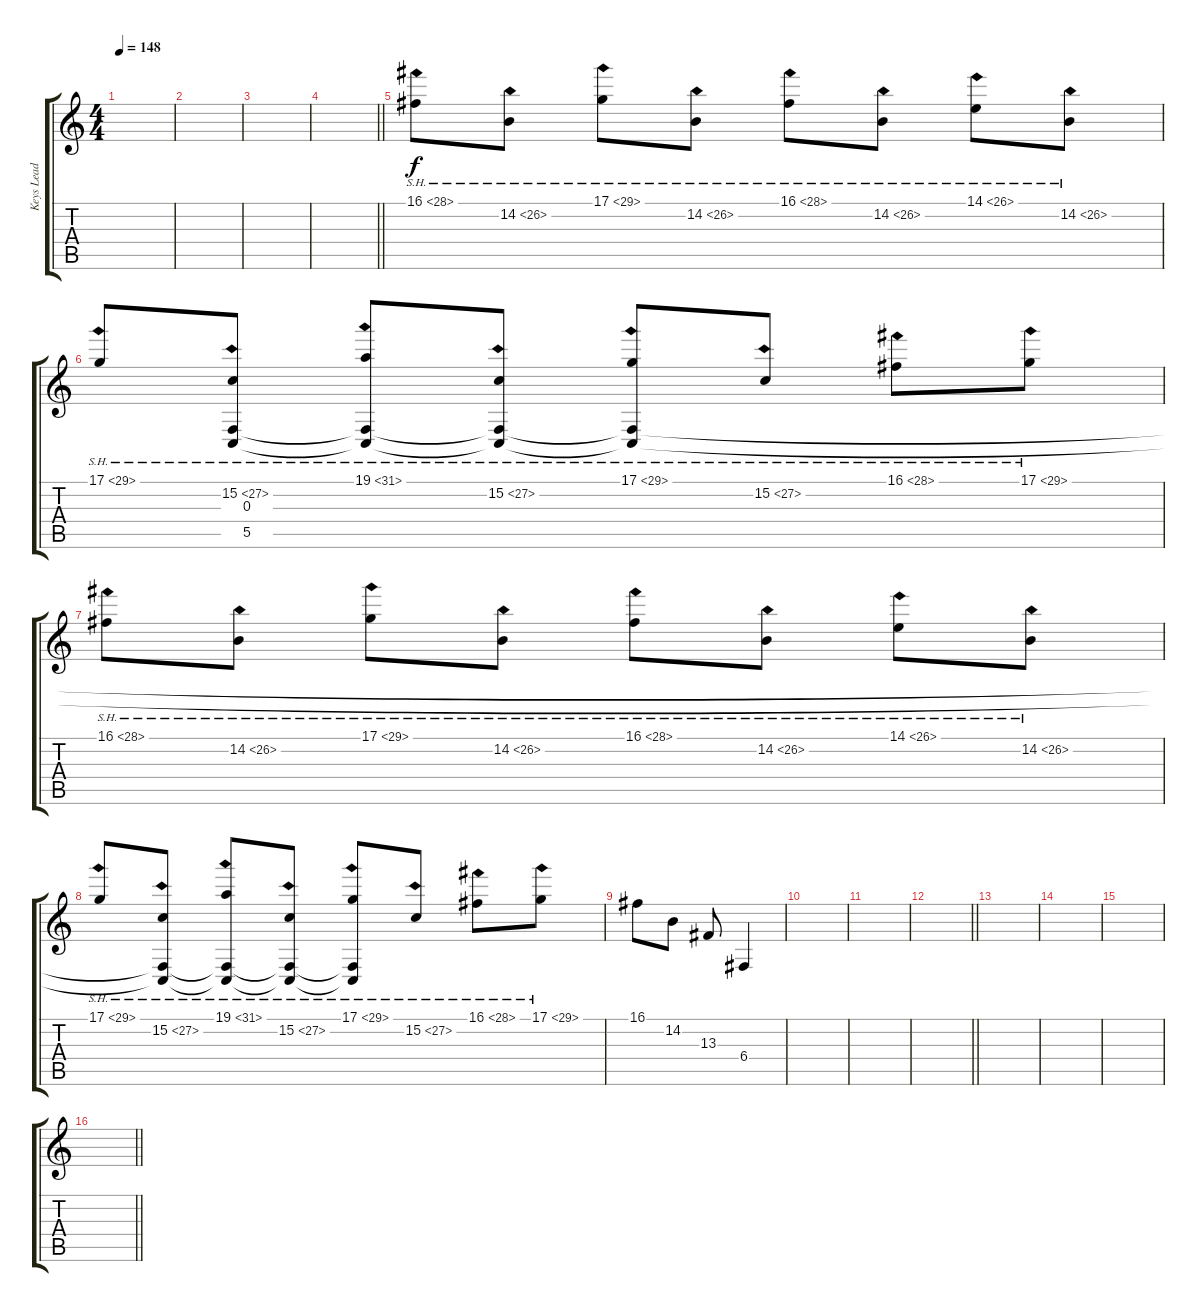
\track ("Keys Lead" "Keys Lead") {instrument lead1square}
\staff {score tabs}
\tuning (D4 A3 F3 C3 G2 D2) {hide}
\ts (4 4)
\tempo 148
\clef g2
\ks c
|
|
|
\barLineRight lightlight
|
\section ("" "")
16.1{sh 12}.8{volume 11 instrument pad1newage} 14.2{sh 12}.8 17.1{sh 12}.8 14.2{sh 12}.8 16.1{sh 12}.8 14.2{sh 12}.8 14.1{sh 12}.8 14.2{sh 12}.8 |
17.1{sh 12}.8 (15.2{sh 12} 0.3 5.5).8 (19.1{sh 12} 0.3{t} 5.5{t}).8 (15.2{sh 12} 0.3{t} 5.5{t}).8 (17.1{sh 12} 0.3{t} 5.5{t}).8 15.2{sh 12}.8 16.1{sh 12}.8 17.1{sh 12}.8 |
16.1{sh 12}.8{volume 11} 14.2{sh 12}.8 17.1{sh 12}.8 14.2{sh 12}.8 16.1{sh 12}.8 14.2{sh 12}.8 14.1{sh 12}.8 14.2{sh 12}.8 |
17.1{sh 12}.8 (15.2{sh 12} 0.3{t} 5.5{t}).8 (19.1{sh 12} 0.3{t} 5.5{t}).8 (15.2{sh 12} 0.3{t} 5.5{t}).8 (17.1{sh 12} 0.3{t} 5.5{t}).8 15.2{sh 12}.8 16.1{sh 12}.8 17.1{sh 12}.8 |
16.1.8 14.2.8 13.3.8 6.4.4 |
|
|
\barLineRight lightlight
|
\section ("" "")
|
|
|
\barLineRight lightlight
